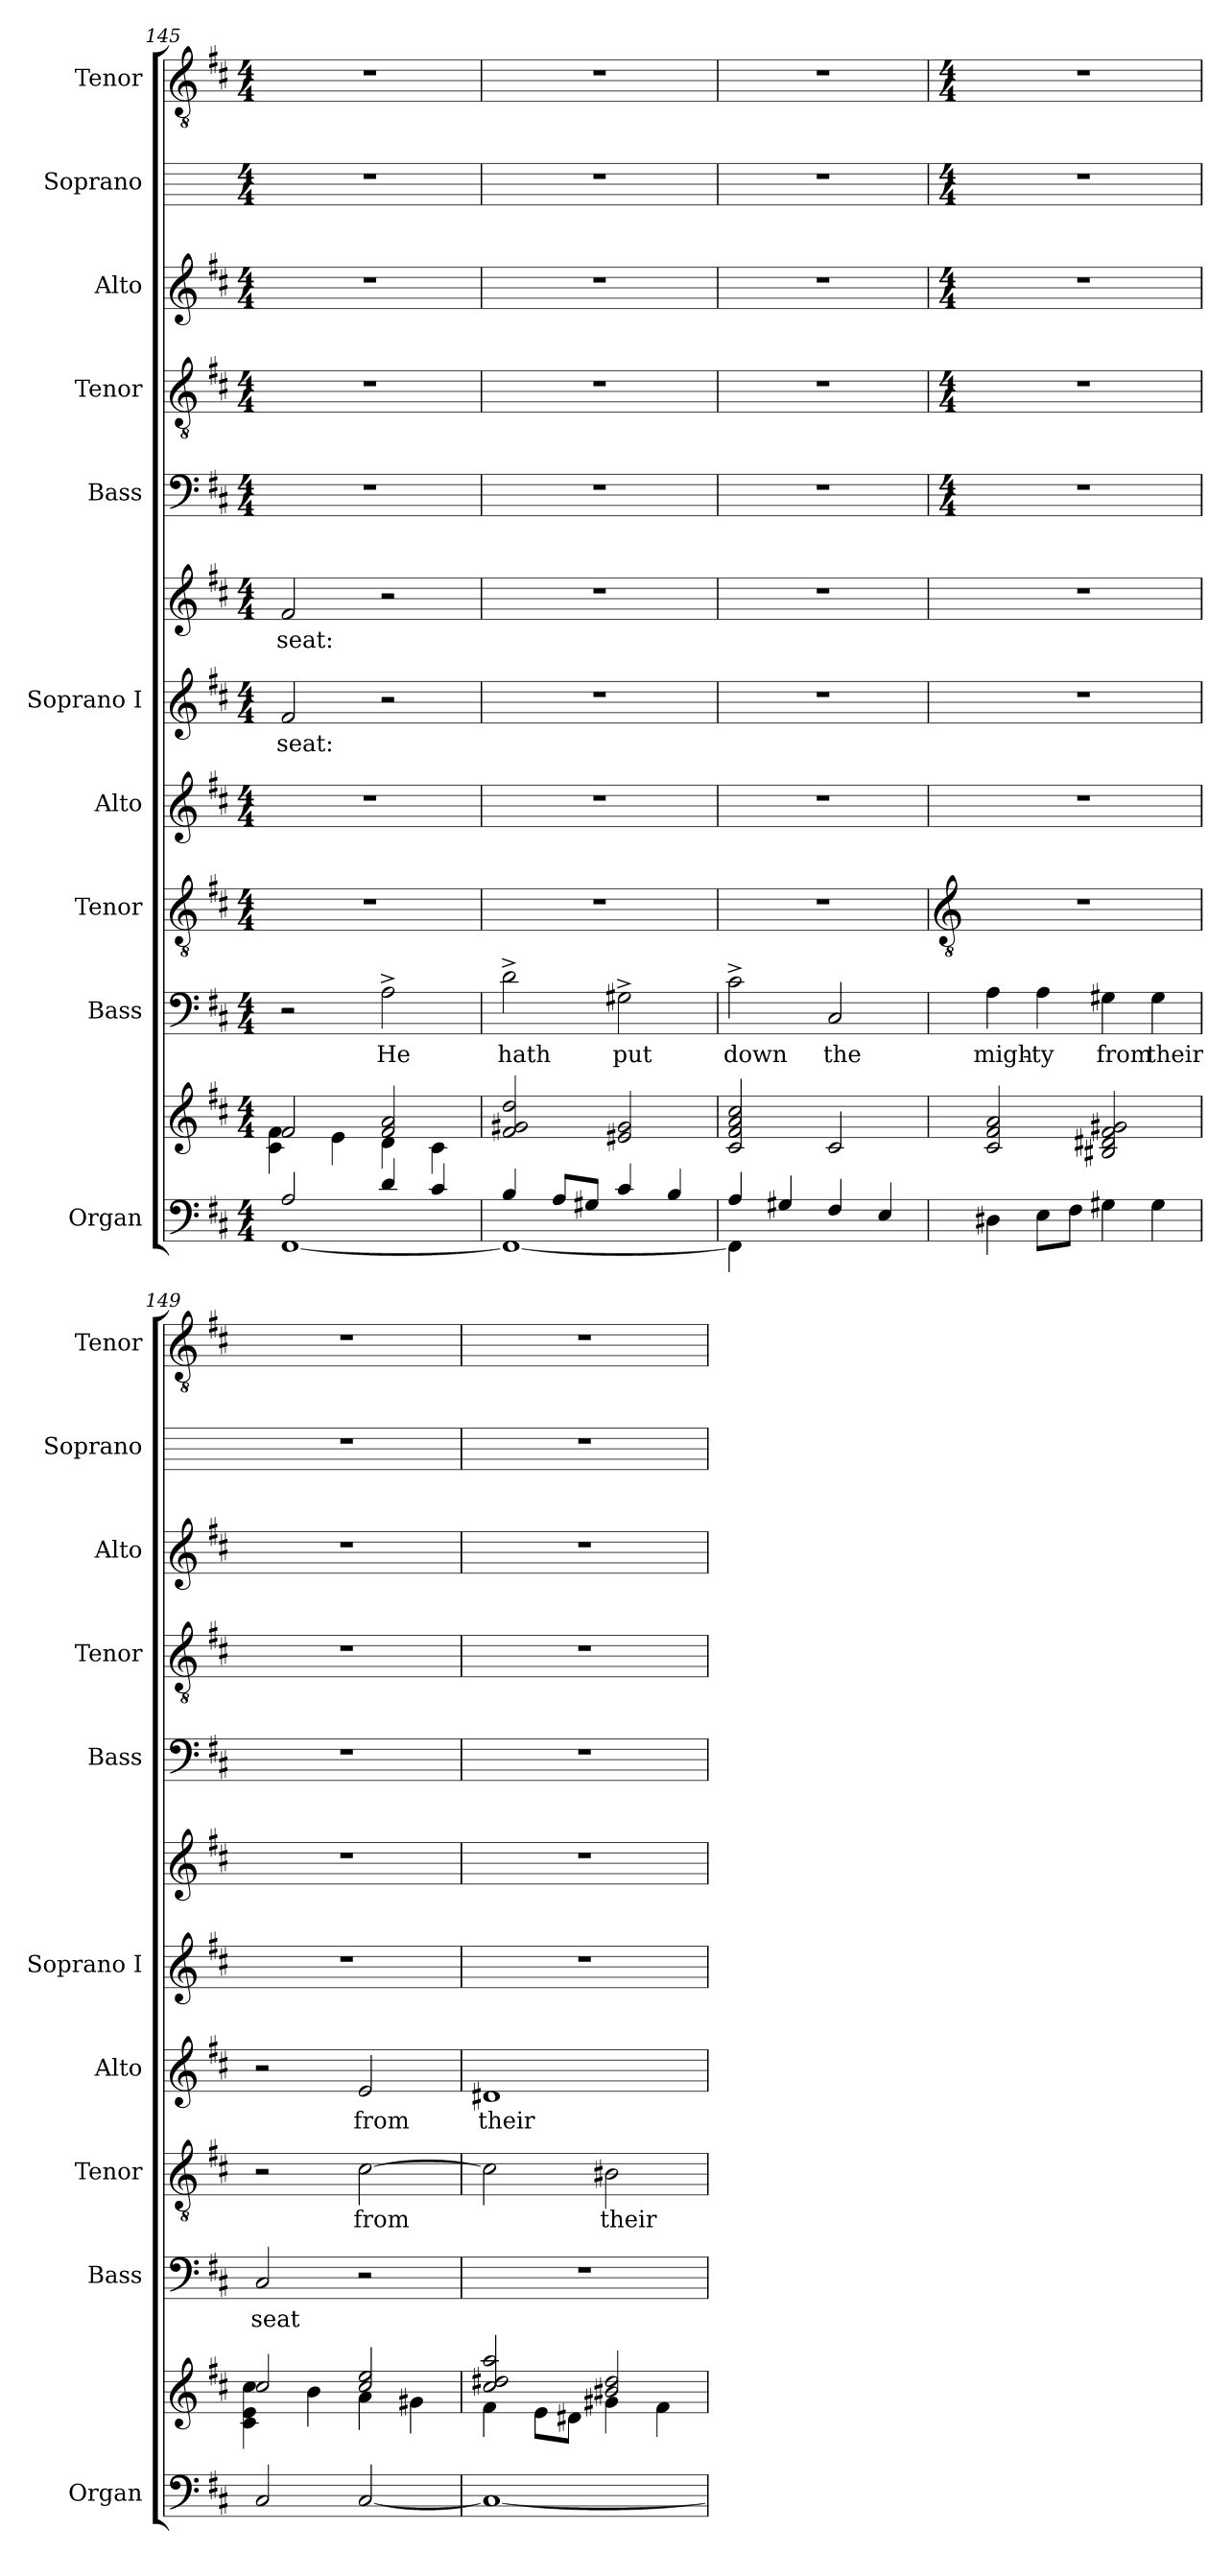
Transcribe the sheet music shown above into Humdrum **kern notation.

**kern	**kern	**kern	**text	**kern	**text	**kern	**text	**kern	**text	**kern	**text	**kern	**kern	**kern	**kern	**kern
*part10	*part10	*part9	*part9	*part8	*part8	*part7	*part7	*part6	*part6	*part6	*part6	*part5	*part4	*part3	*part2	*part1
*staff12	*staff11	*staff10	*staff10	*staff9	*staff9	*staff8	*staff8	*staff7	*staff7	*staff6	*staff6	*staff5	*staff4	*staff3	*staff2	*staff1
*I"Organ	*	*I"Bass	*	*I"Tenor	*	*I"Alto	*	*I"Soprano I	*	*	*	*I"Bass	*I"Tenor	*I"Alto	*I"Soprano	*I"Tenor
*I'Organ	*	*I'Bass	*	*I'Tenor	*	*I'Alto	*	*I'Soprano I	*	*	*	*I'Bass	*I'Tenor	*I'Alto	*I'Soprano	*I'Tenor
*clefF4	*clefG2	*clefF4	*	*clefGv2	*	*clefG2	*	*clefG2	*	*clefG2	*	*clefF4	*clefGv2	*clefG2	*	*clefGv2
*k[f#c#]	*k[f#c#]	*k[f#c#]	*	*k[f#c#]	*	*k[f#c#]	*	*k[f#c#]	*	*k[f#c#]	*	*k[f#c#]	*k[f#c#]	*k[f#c#]	*	*k[f#c#]
*D:	*D:	*D:	*	*D:	*	*D:	*	*D:	*	*D:	*	*D:	*D:	*D:	*	*D:
*M4/4	*M4/4	*M4/4	*	*M4/4	*	*M4/4	*	*M4/4	*	*M4/4	*	*M4/4	*M4/4	*M4/4	*M4/4	*M4/4
=145	=145	=145	=145	=145	=145	=145	=145	=145	=145	=145	=145	=145	=145	=145	=145	=145
*^	*^	*	*	*	*	*	*	*	*	*	*	*	*	*	*	*
!	!	!	!	!	!	!	!	!	!	!	!LO:LY:b	!	!LO:LY:b	!	!	!	!	!
2A/	[1FF#\	2f#/	4c#\ 4f#\	2r	.	1r	.	1r	.	2f#	seat:	2f#	seat:	1r	1r	1r	1r	1r
.	.	.	4e\	.	.	.	.	.	.	.	.	.	.	.	.	.	.	.
!	!	!	!	!	!LO:LY:b	!	!	!	!	!	!	!	!	!	!	!	!	!
4d/	.	2f#/ 2a/	4d\	2A^	He	.	.	.	.	2r	.	2r	.	.	.	.	.	.
4c#/	.	.	4c#\	.	.	.	.	.	.	.	.	.	.	.	.	.	.	.
=146	=146	=146	=146	=146	=146	=146	=146	=146	=146	=146	=146	=146	=146	=146	=146	=146	=146	=146
!	!	!	!	!	!LO:LY:b	!	!	!	!	!	!	!	!	!	!	!	!	!
4B/	1FF#\_	2f#/ 2g#X/ 2dd/	2ryy	2d^	hath	1r	.	1r	.	1r	.	1r	.	1r	1r	1r	1r	1r
8A/L	.	.	.	.	.	.	.	.	.	.	.	.	.	.	.	.	.	.
8G#X/J	.	.	.	.	.	.	.	.	.	.	.	.	.	.	.	.	.	.
!	!	!	!	!	!LO:LY:b	!	!	!	!	!	!	!	!	!	!	!	!	!
4c#/	.	2e#X/ 2g#/	2ryy	2G#X^	put	.	.	.	.	.	.	.	.	.	.	.	.	.
4B/	.	.	.	.	.	.	.	.	.	.	.	.	.	.	.	.	.	.
=147	=147	=147	=147	=147	=147	=147	=147	=147	=147	=147	=147	=147	=147	=147	=147	=147	=147	=147
!	!	!	!	!	!LO:LY:b	!	!	!	!	!	!	!	!	!	!	!	!	!
4A/	4FF#\]	2c#/ 2f#/ 2a/ 2cc#/	2ryy	2c#^	down	1r	.	1r	.	1r	.	1r	.	1r	1r	1r	1r	1r
4G#X/	4ryy	.	.	.	.	.	.	.	.	.	.	.	.	.	.	.	.	.
!	!	!	!	!	!LO:LY:b	!	!	!	!	!	!	!	!	!	!	!	!	!
4F#/	2ryy	2c#/	2ryy	2C#	the	.	.	.	.	.	.	.	.	.	.	.	.	.
4E/	.	.	.	.	.	.	.	.	.	.	.	.	.	.	.	.	.	.
*v	*v	*	*	*	*	*	*	*	*	*	*	*	*	*	*	*	*	*
!!LO:LB:g=z
=148	=148	=148	=148	=148	=148	=148	=148	=148	=148	=148	=148	=148	=148	=148	=148	=148	=148
*	*	*	*	*	*clefGv2	*	*	*	*	*	*	*	*	*	*	*	*
*	*	*	*	*	*	*	*	*	*	*	*	*	*M4/4	*M4/4	*M4/4	*M4/4	*M4/4
!	!	!	!	!LO:LY:b	!	!	!	!	!	!	!	!	!	!	!	!	!
4D#X	2c#/ 2f#/ 2a/	2ryy	4A	migh-	1r	.	1r	.	1r	.	1r	.	1r	1r	1r	1r	1r
!	!	!	!	!LO:LY:b	!	!	!	!	!	!	!	!	!	!	!	!	!
8EL	.	.	4A	-ty	.	.	.	.	.	.	.	.	.	.	.	.	.
8F#J	.	.	.	.	.	.	.	.	.	.	.	.	.	.	.	.	.
!	!	!	!	!LO:LY:b	!	!	!	!	!	!	!	!	!	!	!	!	!
4G#X	2B#X/ 2d#X/ 2f#/ 2g#X/	2ryy	4G#X	from	.	.	.	.	.	.	.	.	.	.	.	.	.
!	!	!	!	!LO:LY:b	!	!	!	!	!	!	!	!	!	!	!	!	!
4G#	.	.	4G#	their	.	.	.	.	.	.	.	.	.	.	.	.	.
=149	=149	=149	=149	=149	=149	=149	=149	=149	=149	=149	=149	=149	=149	=149	=149	=149	=149
!	!	!	!	!LO:LY:b	!	!	!	!	!	!	!	!	!	!	!	!	!
2C#	2cc#/	4c#\ 4e\ 4cc#\	2C#	seat	2r	.	2r	.	1r	.	1r	.	1r	1r	1r	1r	1r
.	.	4b\	.	.	.	.	.	.	.	.	.	.	.	.	.	.	.
!	!	!	!	!	!	!LO:LY:b	!	!LO:LY:b	!	!	!	!	!	!	!	!	!
[2C#/	2cc#/ 2ee/	4a\	2r	.	[2c#	from	2e	from	.	.	.	.	.	.	.	.	.
.	.	4g#X\	.	.	.	.	.	.	.	.	.	.	.	.	.	.	.
=150	=150	=150	=150	=150	=150	=150	=150	=150	=150	=150	=150	=150	=150	=150	=150	=150	=150
!	!	!	!	!	!	!	!	!LO:LY:b	!	!	!	!	!	!	!	!	!
1C#_	2cc#/ 2dd#X/ 2aa/	4f#\	1r	.	2c#]	.	1d#X	their	1r	.	1r	.	1r	1r	1r	1r	1r
.	.	8e\L	.	.	.	.	.	.	.	.	.	.	.	.	.	.	.
.	.	8d#X\J	.	.	.	.	.	.	.	.	.	.	.	.	.	.	.
!	!	!	!	!	!	!LO:LY:b	!	!	!	!	!	!	!	!	!	!	!
.	2b#X/ 2dd#/	4g#X\	.	.	2B#X	their	.	.	.	.	.	.	.	.	.	.	.
.	.	4f#\	.	.	.	.	.	.	.	.	.	.	.	.	.	.	.
*	*v	*v	*	*	*	*	*	*	*	*	*	*	*	*	*	*	*
=	=	=	=	=	=	=	=	=	=	=	=	=	=	=	=	=
*-	*-	*-	*-	*-	*-	*-	*-	*-	*-	*-	*-	*-	*-	*-	*-	*-
